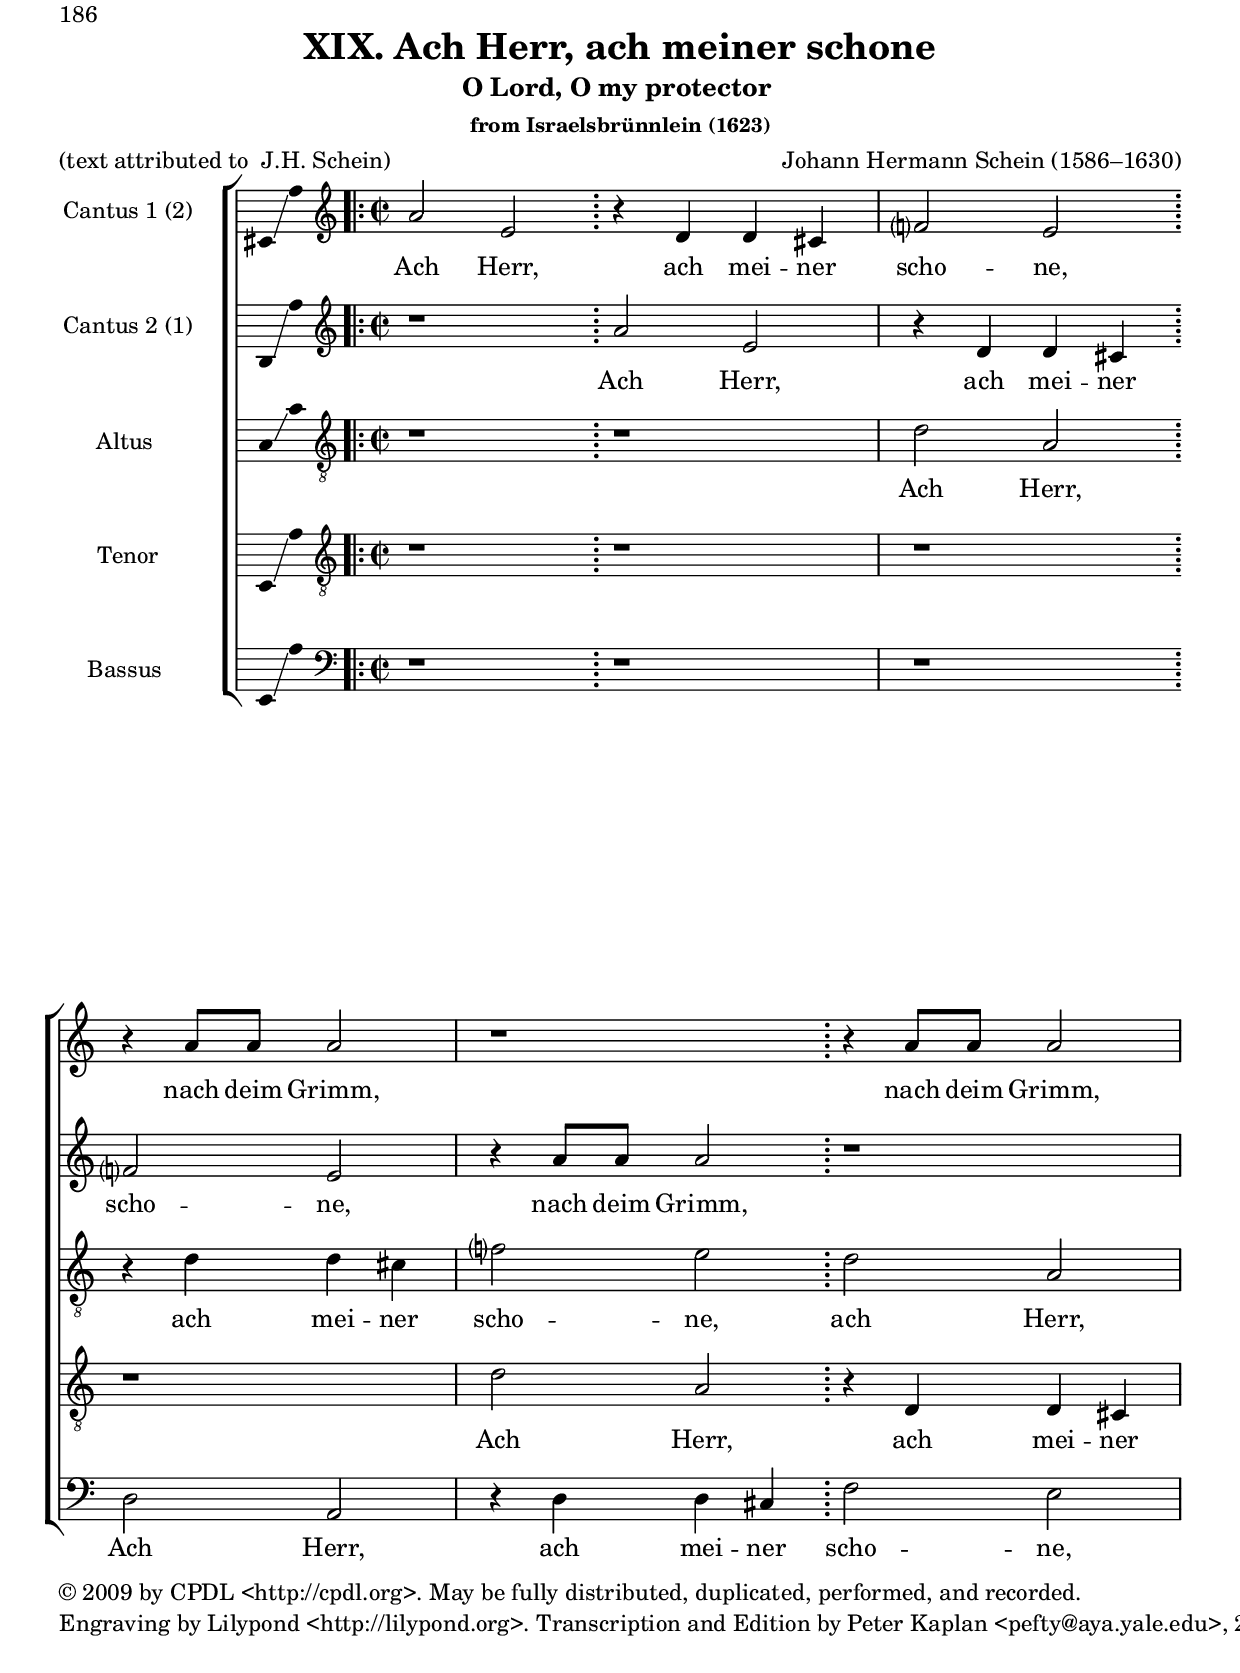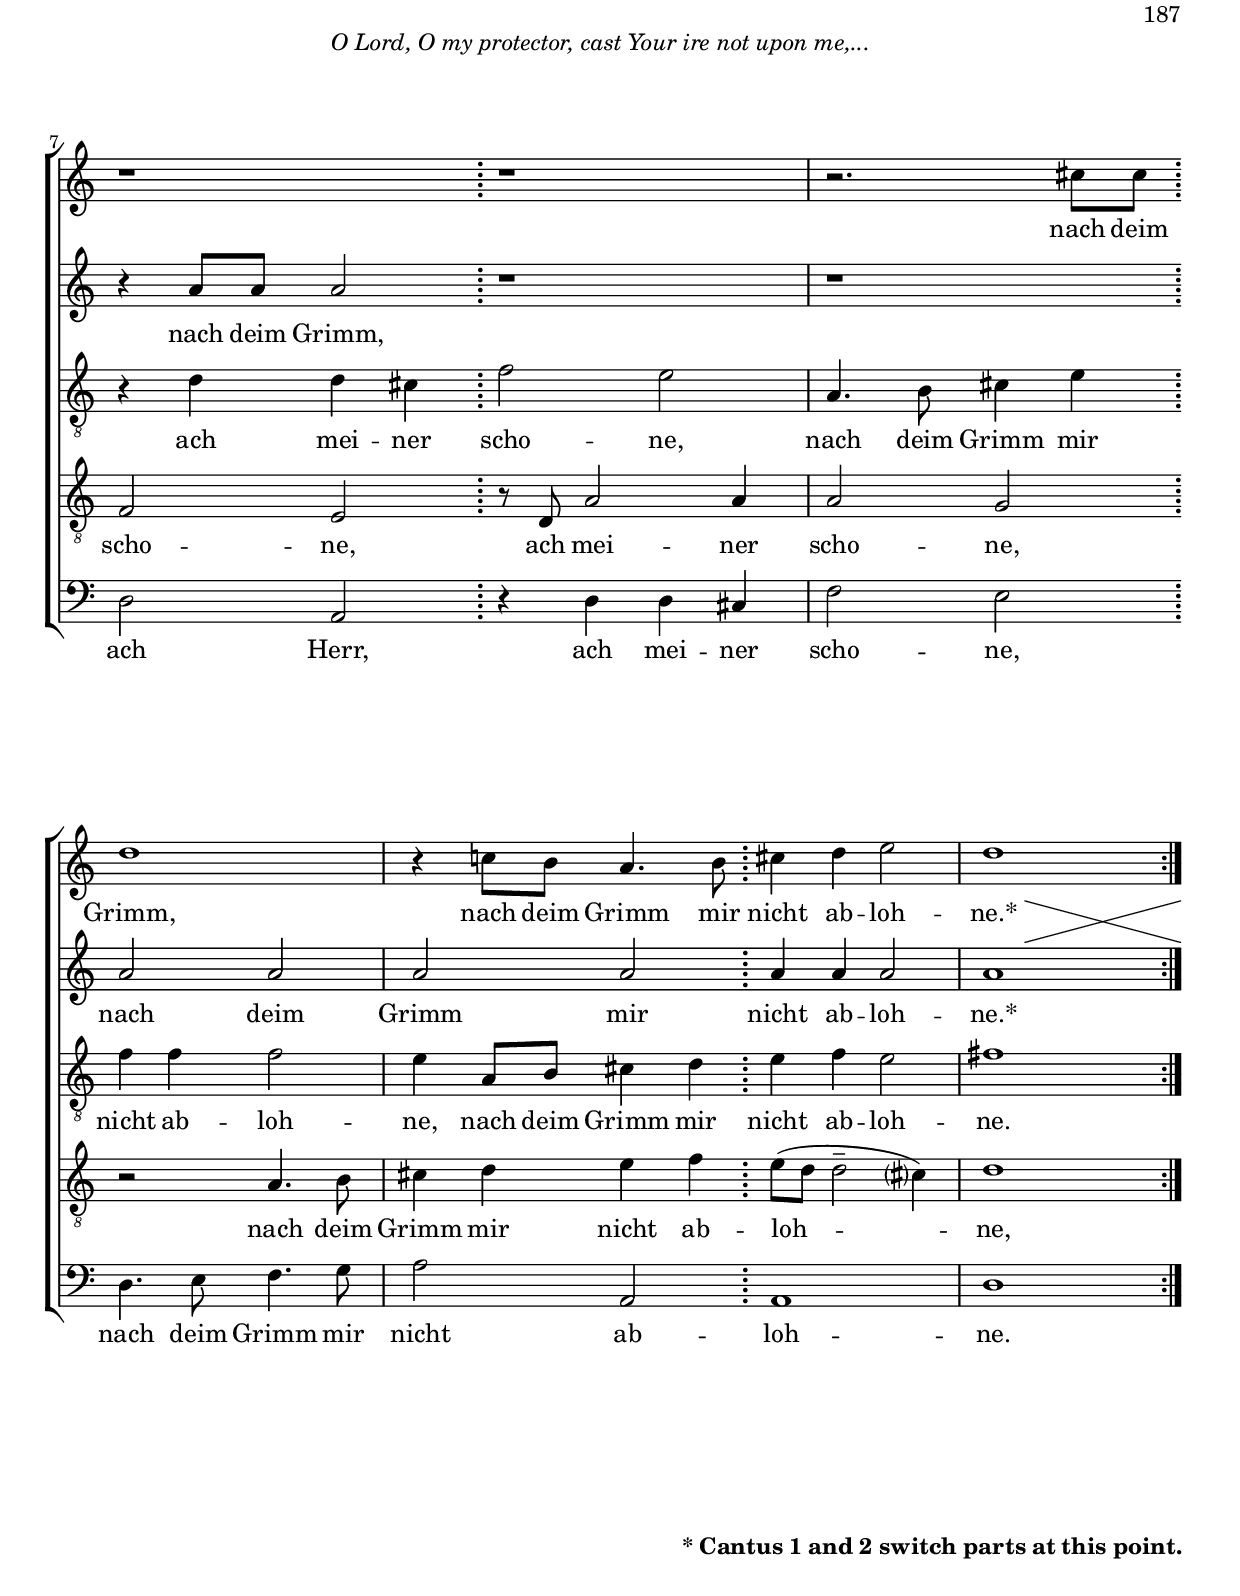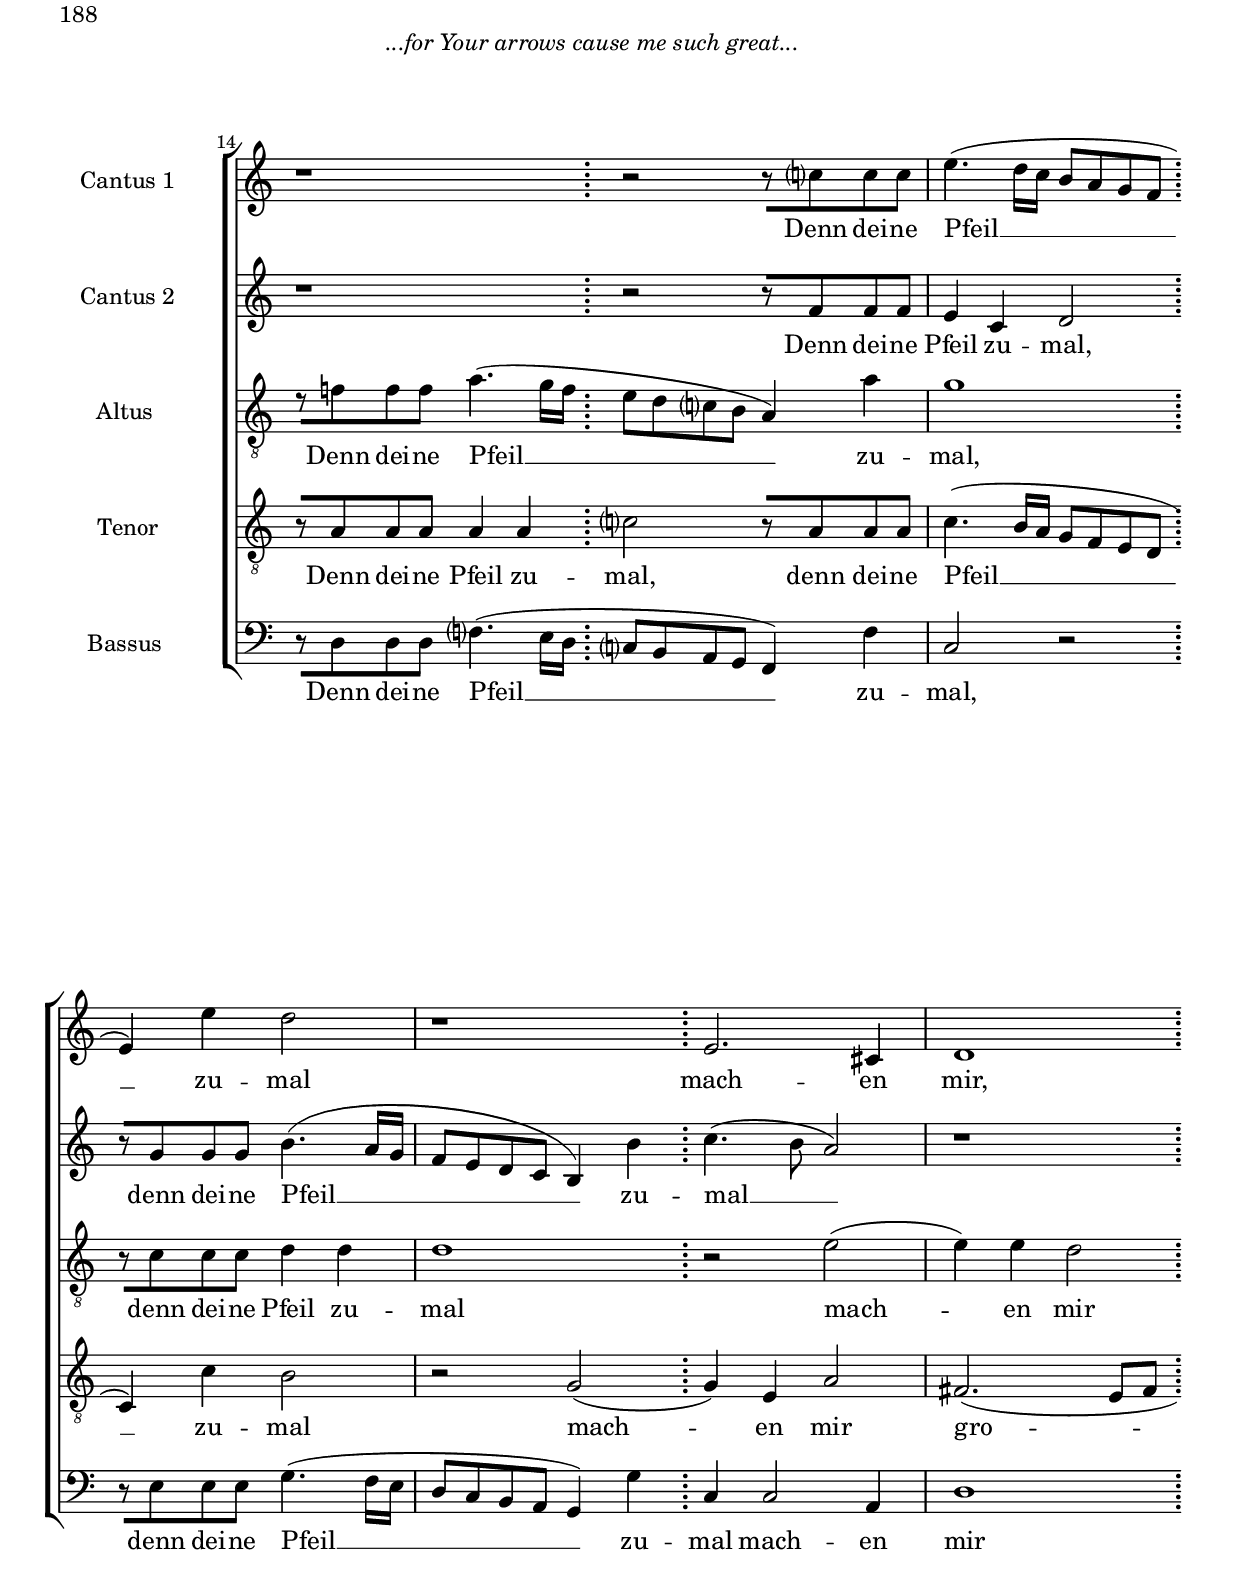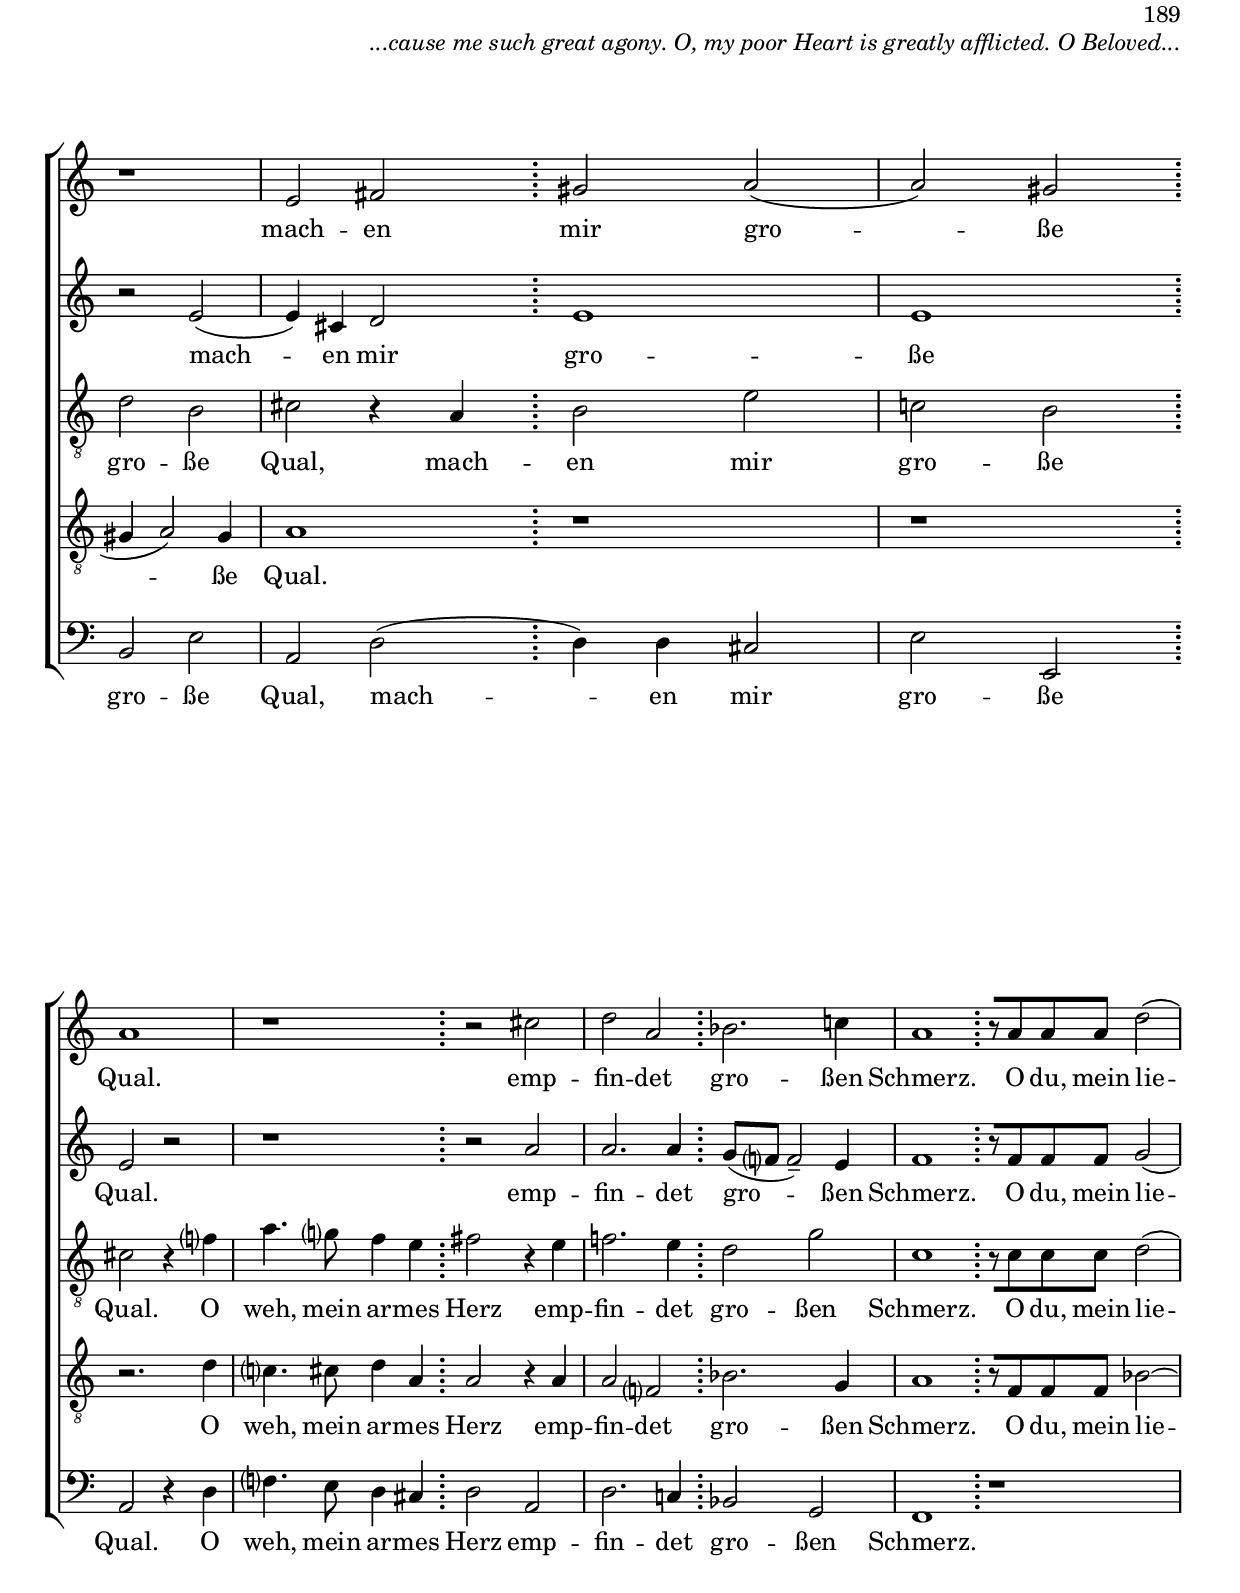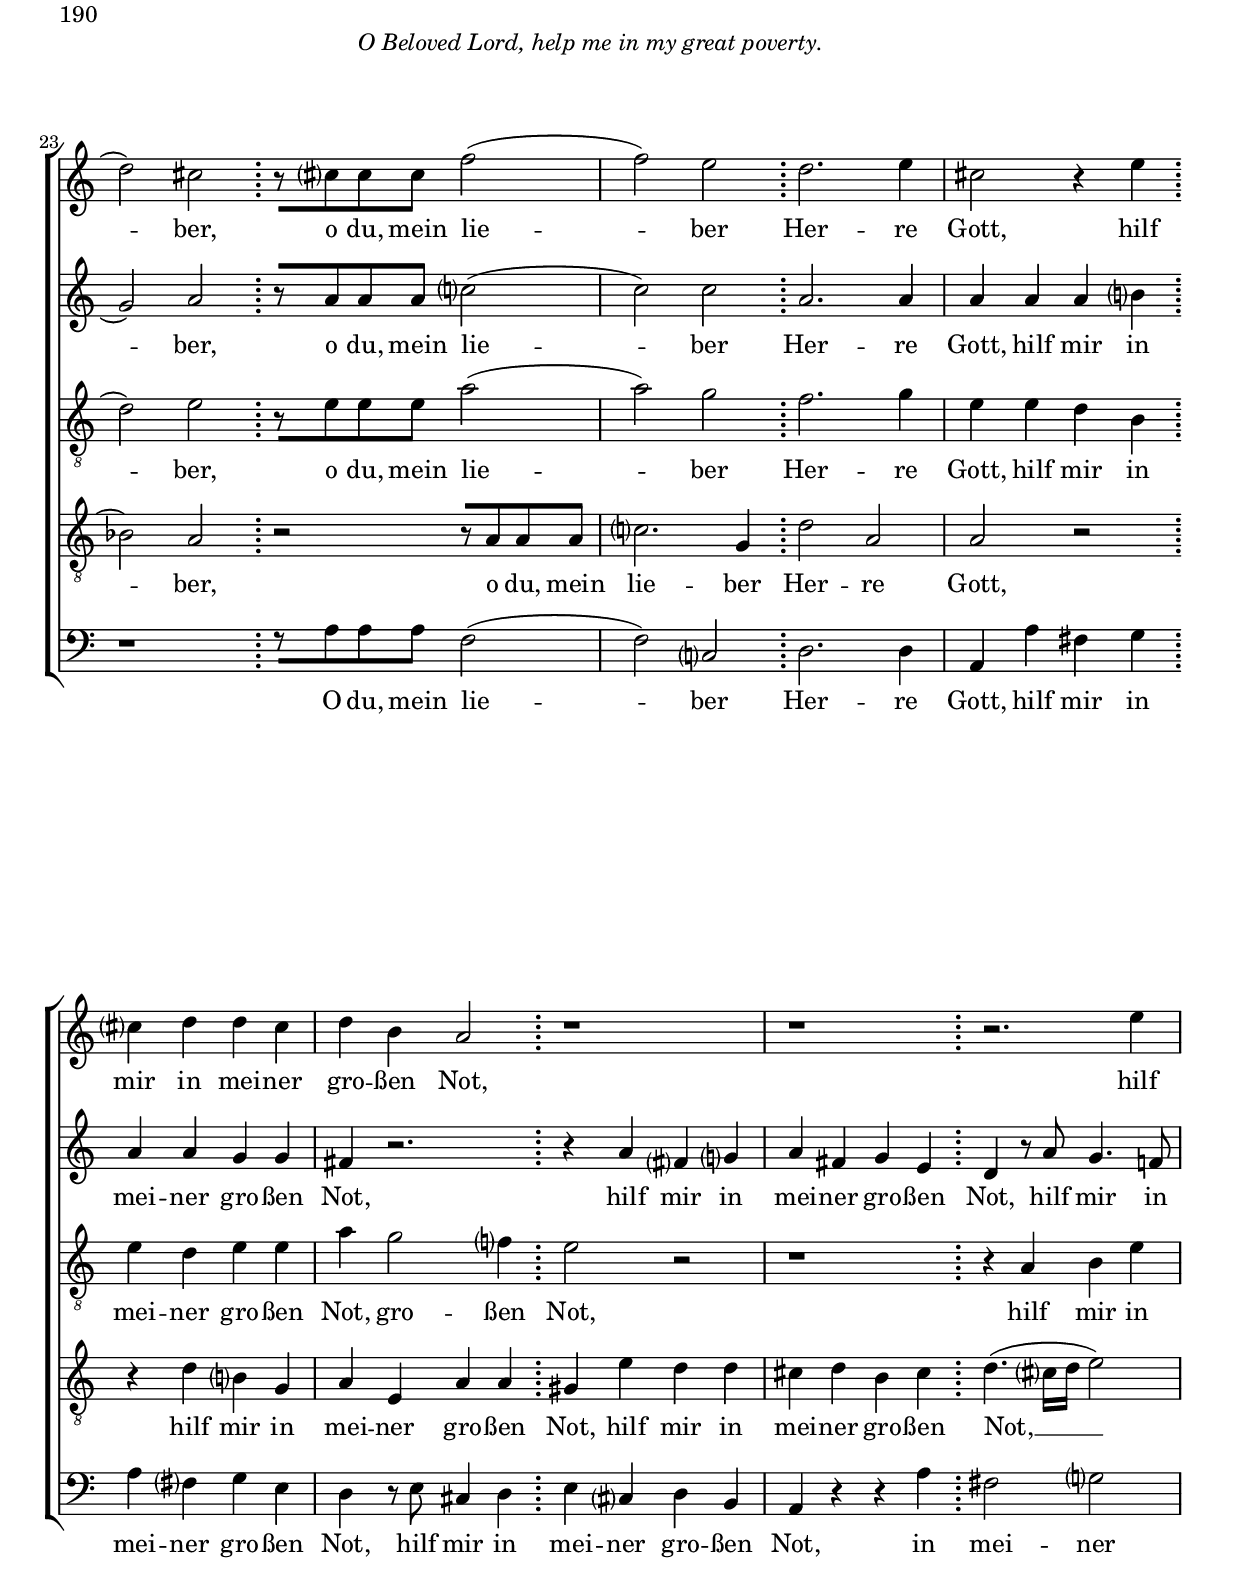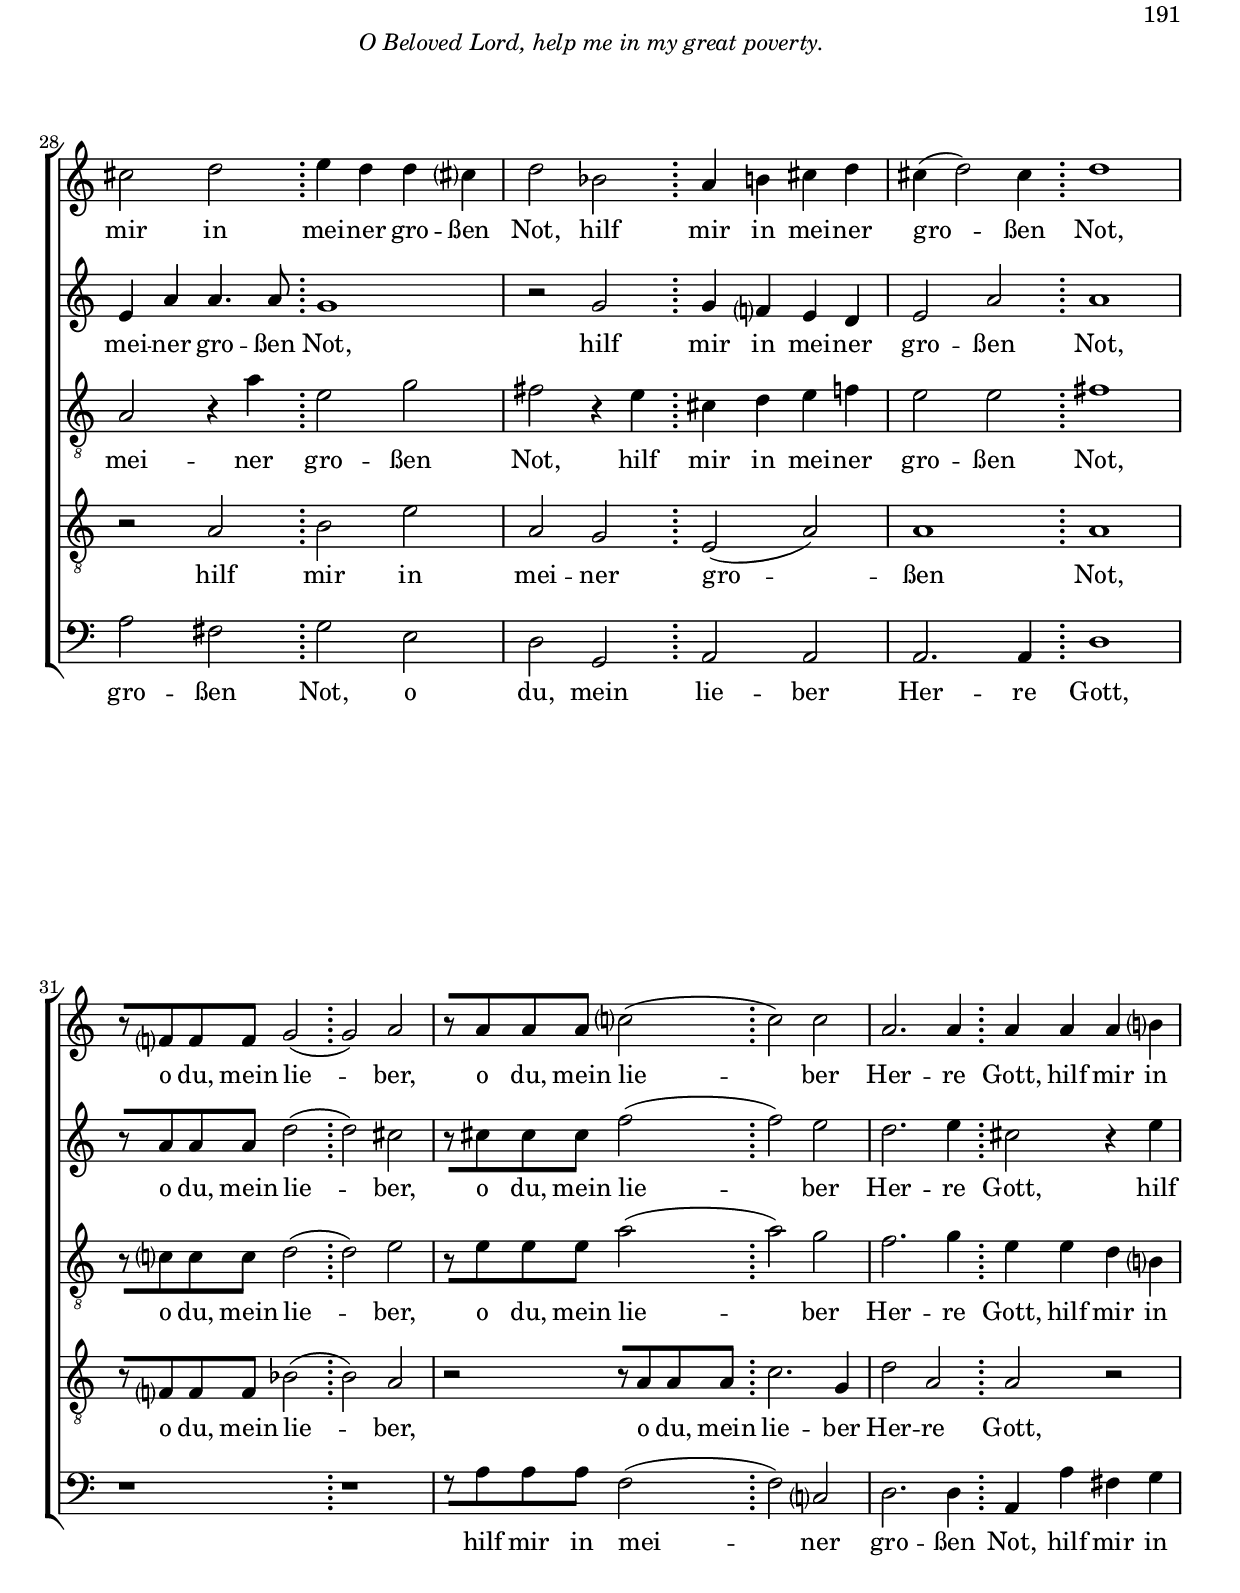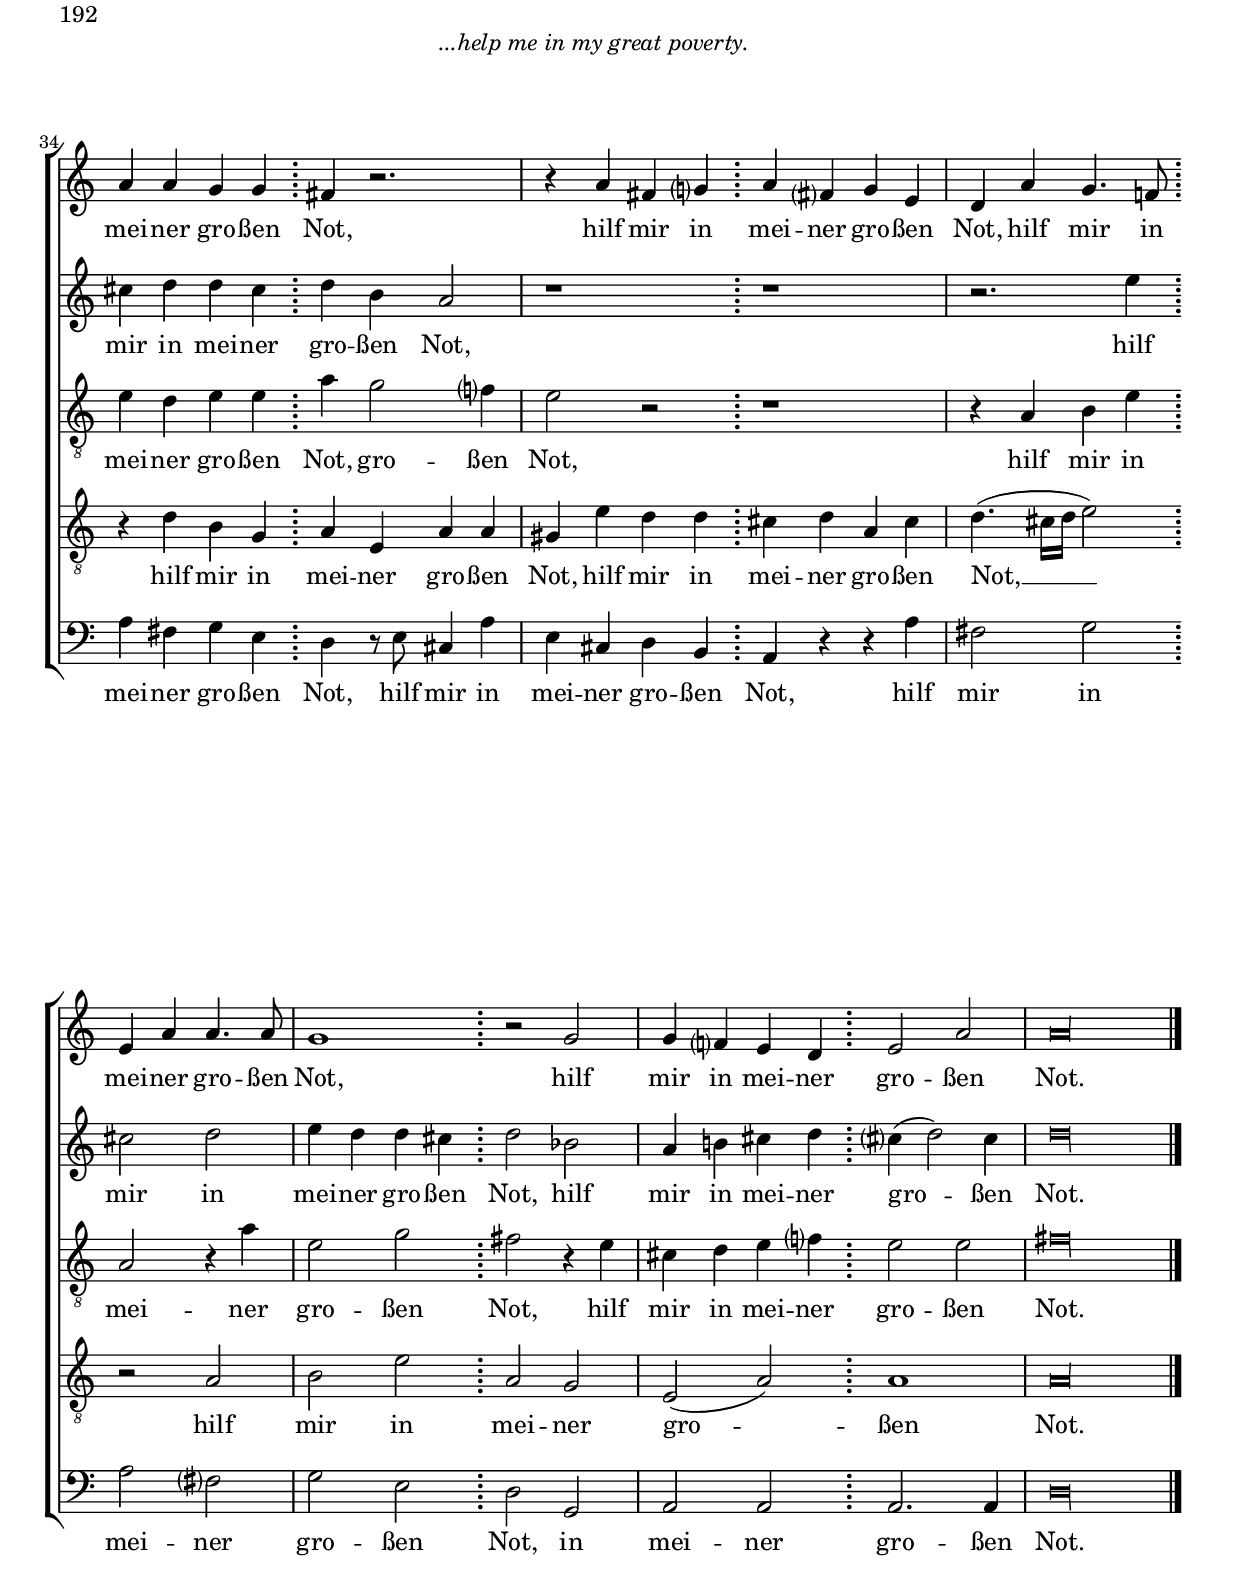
     \version "2.10.10"

nineteenlineone = \markup{ \hspace#0 \raise #10 \italic \line {O Lord, O my protector, cast Your ire not upon me,...}}
nineteenlinetwo = \markup{ \hspace#0 \raise #10 \italic \line {...for Your arrows cause me such great...}}
nineteenlinetwothreefour = \markup{ \hspace#0 \raise #10 \italic \line {...cause me such great agony. O, my poor Heart is greatly afflicted. O Beloved...}}
nineteenlinefourfive = \markup{ \hspace#0 \raise #10 \italic \line {O Beloved Lord, help me in my great poverty.}}
nineteenlinefive = \markup{ \hspace#0 \raise #10 \italic \line {...help me in my great poverty.}}


\paper {
 first-page-number = #186
 print-first-page-number = ##t
  between-system-space = 2.0\cm
  between-system-padding = #1
  ragged-bottom=##f
  ragged-last-bottom=##f
  bottom-margin = 2.0\cm
  top-margin = 0.1\cm
%  system-count = #16
  systemSeparatorMarkup = ""
	oddFooterMarkup = \markup \abs-fontsize #11 {
		\on-the-fly #first-page { \column { 
              \line {© 2009 by CPDL <http://cpdl.org>. May be fully distributed, duplicated, performed, and recorded.}
              \line {Engraving by Lilypond <http://lilypond.org>. Transcription and Edition by Peter Kaplan <pefty@aya.yale.edu>, 2009.}
                                               }
                                     }
                                                   }
        }
\header {
    title = "XIX. Ach Herr, ach meiner schone"
    subtitle = "O Lord, O my protector "
    subsubtitle = "from Israelsbrünnlein (1623)"
    composer = "Johann Hermann Schein (1586–1630)"
    date = "1623"
    poet = "(text attributed to  J.H. Schein)"
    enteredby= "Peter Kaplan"
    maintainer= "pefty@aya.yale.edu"
    texidoc = "I have tried to limit my own editorial markings and interpretations.  Altus line cleffed for tenor rather than treble voice."
}


uparrow = \markup { \hspace#+4  \lower #2.7 \draw-line #'(15 . 4) }
downarrow = \markup { \hspace#+19  \lower #2.7 \draw-line #'(-15 . 4)  }

\pointAndClickOff

     \score { 
      \new Score 
        {
      <<
        \new ChoirStaff <<
        \new Staff 
% \with {
% \consists "Ambitus_engraver"
% }
<<
               {  
      <<
     \override Stem #'neutral-direction = #up 
     \override Staff.TimeSignature #'style = #'()
        \key a \minor 
        \new Voice = "CantusOne" {
     \override NoteHead #'style = #'baroque
        \set Staff.midiInstrument = "synth voice"
        \set Staff.vocalName = "Cantus 1 (2) "
\clef treble
\once \override Staff.Clef #'stencil = #ly:text-interface::print
\time 1/32
\once \override Staff.TimeSignature #'stencil = #ly:text-interface::print
   \once \override Stem #'transparent = ##t cis'32 \glissando
\once \override Staff.BarLine #'stencil = #ly:text-interface::print
   \once \override Stem #'transparent = ##t f''32
\once \override Staff.BarLine #'stencil = #ly:text-interface::print
\clef percussion
\once \override Staff.Clef #'stencil = #ly:text-interface::print
s32
% \once \override Staff.BarLine #'stencil = #ly:text-interface::print
\clef treble
\time 4/2
\once \override Staff.TimeSignature #'stencil = #ly:text-interface::print
\once \override Staff.TimeSignature #'text = \markup \musicglyph #"timesig.C22"
% final copy should just say "¢"
        \bar "|:"  
        \repeat volta 2
        { 
a'2 e'                          \bar ":" r4 d' d' cis'
f'?2 e'                         \bar ":" r4 a'8 a' a'2
r1                              \bar ":" r4 a'8 a' a'2
<<{r1}{s2 s^\nineteenlineone}>> \bar ":" r1
% measure 5
r2. cis''8 cis''                \bar ":" d''1
r4 c''!8 b' a'4. b'8            \bar ":" cis''4 d'' e''2
d''1          
% repeat and switch parts               
         }
}
>>
}

>>

\new Lyrics 
\lyricsto "CantusOne"
        { 
\skip 32
\skip 32

Ach Herr, ach mei -- ner
scho -- ne, nach deim Grimm,
 nach deim Grimm,

 nach deim Grimm,
 nach deim Grimm mir nicht ab -- loh -- 
ne.*

}



        \new Staff 
% \with {
% \consists "Ambitus_engraver"
% }
<<
               {  
      <<
     \override Stem #'neutral-direction = #up 
     \override Staff.TimeSignature #'style = #'()
        \key a \minor 
        \new Voice = "CantusTwo" {
     \override NoteHead #'style = #'baroque
        \set Staff.midiInstrument = "synth voice"
        \set Staff.vocalName = "Cantus 2 (1) "
\clef treble
\once \override Staff.Clef #'stencil = #ly:text-interface::print
\time 1/32
\once \override Staff.TimeSignature #'stencil = #ly:text-interface::print
   \once \override Stem #'transparent = ##t b32 \glissando
\once \override Staff.BarLine #'stencil = #ly:text-interface::print
   \once \override Stem #'transparent = ##t f''32
\once \override Staff.BarLine #'stencil = #ly:text-interface::print
\clef percussion
\once \override Staff.Clef #'stencil = #ly:text-interface::print
s32
% \once \override Staff.BarLine #'stencil = #ly:text-interface::print
\clef treble
\time 4/2
\once \override Staff.TimeSignature #'stencil = #ly:text-interface::print
\once \override Staff.TimeSignature #'text = \markup \musicglyph #"timesig.C22"
% final copy should just say "¢"
        \bar "|:"  
        \repeat volta 2
        {
r1 a'2 e'
r4 d' d' cis' f'?2 e'
r4 a'8 a' a'2 r1
r4 a'8 a' a'2 r1
% measure 5
r1 a'2 a'
a'2 a' a'4 a' a'2
a'1^\markup  \combine \uparrow \downarrow 

% repeat and switch parts
          }

}
>>
}

>>

\new Lyrics 
\lyricsto "CantusTwo"
        { 
\skip 32
\skip 32

 Ach Herr, 
 ach mei -- ner scho -- ne, 
 nach deim Grimm,
 nach deim Grimm,
 nach deim 
Grimm mir nicht ab -- loh -- 
ne.*

}



        \new Staff 
% \with {
% \consists "Ambitus_engraver"
% }
<<
               {  
      <<
     \override Stem #'neutral-direction = #up 
     \override Staff.TimeSignature #'style = #'()
        \key a \minor 
        \new Voice = "Altus" {
     \override NoteHead #'style = #'baroque
        \set Staff.midiInstrument = "synth voice"
        \set Staff.vocalName = "Altus  "
\clef treble
\once \override Staff.Clef #'stencil = #ly:text-interface::print
\time 1/32
\once \override Staff.TimeSignature #'stencil = #ly:text-interface::print
   \once \override Stem #'transparent = ##t a'32 \glissando
\once \override Staff.BarLine #'stencil = #ly:text-interface::print
   \once \override Stem #'transparent = ##t a''32
\once \override Staff.BarLine #'stencil = #ly:text-interface::print
\clef percussion
\once \override Staff.Clef #'stencil = #ly:text-interface::print
s32
% \once \override Staff.BarLine #'stencil = #ly:text-interface::print
\clef "G_8"
\time 4/2
\once \override Staff.TimeSignature #'stencil = #ly:text-interface::print
\once \override Staff.TimeSignature #'text = \markup \musicglyph #"timesig.C22"
% final copy should just say "¢"
        \bar "|:"  
        \repeat volta 2
        {
r1 r
d'2 a r4 d' d' cis'
f'?2 e' d' a
r4 d' d' cis' f'2 e'
% measure 5
a4. b8 cis'4 e' f' f' f'2
e'4 a8 b cis'4 d' e' f' e'2
fis'1
          }
}
>>
}

>>

\new Lyrics 
\lyricsto "Altus"
        { 
\skip 32
\skip 32

Ach Herr, ach mei -- ner
scho -- ne, ach Herr, 
 ach mei -- ner scho -- ne, 
nach deim Grimm mir nicht ab -- loh -- 
ne, nach deim Grimm mir nicht ab -- loh -- 
ne. 

 }


        \new Staff 
% \with {
% \consists "Ambitus_engraver"
% }
<<
               {  
      <<
     \override Stem #'neutral-direction = #up 
     \override Staff.TimeSignature #'style = #'()
        \key a \minor 
        \new Voice = "Tenor" {
     \override NoteHead #'style = #'baroque
        \set Staff.midiInstrument = "synth voice"
        \set Staff.vocalName = "Tenor "

\clef treble
\once \override Staff.Clef #'stencil = #ly:text-interface::print
\time 1/32
\once \override Staff.TimeSignature #'stencil = #ly:text-interface::print
   \once \override Stem #'transparent = ##t c'32 \glissando
\once \override Staff.BarLine #'stencil = #ly:text-interface::print
   \once \override Stem #'transparent = ##t f''32
\once \override Staff.BarLine #'stencil = #ly:text-interface::print
\clef percussion
\once \override Staff.Clef #'stencil = #ly:text-interface::print
s32
% \once \override Staff.BarLine #'stencil = #ly:text-interface::print
\clef "G_8"
\time 4/2
\once \override Staff.TimeSignature #'stencil = #ly:text-interface::print
\once \override Staff.TimeSignature #'text = \markup \musicglyph #"timesig.C22"
% final copy should just say "¢"
        \bar "|:"  
        \repeat volta 2
        {
r1 r  
r1 r
d'2 a r4 d d cis
f2 e r8 d a2 a4
% measure 5
a2 g r a4. b8
cis'4 d' e' f' e'8( d' d'2-- cis'?4)
d'1 
          }
}
>>
}

>>

\new Lyrics 
\lyricsto "Tenor"
        {
\skip 32
\skip 32


Ach Herr, ach mei -- ner
scho -- ne, ach mei -- ner
scho -- ne, nach deim 
Grimm mir nicht ab -- loh -- 
ne, nach deim Grimm mir nicht ab -- loh -- 
ne. 
 
}


        \new Staff 
% \with {
% \consists "Ambitus_engraver"
% }
<<
               {  
      <<
     \override Stem #'neutral-direction = #up 
     \override Staff.TimeSignature #'style = #'()
        \key a \minor 
        \new Voice = "Bassus" {
     \override NoteHead #'style = #'baroque
        \set Staff.midiInstrument = "synth voice"
        \set Staff.vocalName = "Bassus  "
\clef bass
\once \override Staff.Clef #'stencil = #ly:text-interface::print
\time 1/32
\once \override Staff.TimeSignature #'stencil = #ly:text-interface::print
   \once \override Stem #'transparent = ##t e,32 \glissando
\once \override Staff.BarLine #'stencil = #ly:text-interface::print
   \once \override Stem #'transparent = ##t a32
\once \override Staff.BarLine #'stencil = #ly:text-interface::print
\clef percussion
\once \override Staff.Clef #'stencil = #ly:text-interface::print
s32
% \once \override Staff.BarLine #'stencil = #ly:text-interface::print
\clef bass
\time 4/2
\once \override Staff.TimeSignature #'stencil = #ly:text-interface::print
\once \override Staff.TimeSignature #'text = \markup \musicglyph #"timesig.C22"
% final copy should just say "¢"
        \bar "|:"  
        \repeat volta 2
        {
r1 r
r1 d2 a,
r4 d d cis f2 e
d2 a, r4 d d cis
% measure 5
f2 e d4. e8 f4. g8
a2 a, a,1
d1 
           }

}
>>
}

>>

\new Lyrics 
\lyricsto "Bassus"
        { 
\skip 32
\skip 32
 Ach Herr, 
 ach mei -- ner scho -- ne, 
ach Herr, ach mei -- ner
scho -- ne, nach deim Grimm mir 
nicht ab -- loh -- 
ne. 
}


>>


>>
   
}





%{
\midi { 
\context { 
\Score 
tempoWholesPerMinute = #(ly:make-moment 120 4) 
} 
} 
%}


}

\markup { \hspace#60 \bold \line{* Cantus 1 and 2 switch parts at this point. } } 




     \score { 
      \new Score 
        {
      <<
        \new ChoirStaff <<
        \new Staff = CantusOne <<
               {  
      <<
     \override Stem #'neutral-direction = #up 
     \override Staff.TimeSignature #'style = #'()
        \clef treble
        \key a \minor 
        \new Voice = "CantusOne" {
     \override NoteHead #'style = #'baroque
        \set Staff.midiInstrument = "synth voice"
        \set Staff.vocalName = "Cantus 1 "

\time 4/2
\once \override Staff.TimeSignature #'stencil = #ly:text-interface::print

\pageBreak                                       
        \set Score.currentBarNumber = 14
<<{r1}{s4 s2.^\nineteenlinetwo}>>  \bar ":" r2 r8[ c''? c'' c'']           
% measure 15 
e''4.( d''16 c'' b'8 a' g' f'      \bar ":" e'4) e'' d''2                
r1                                 \bar ":" e'2. cis'4                   
d'1                                \bar ":" r1 
e'2 fis'^\nineteenlinetwothreefour \bar ":" gis'2 a'(
a'2) gis'                         \bar ":" a'1
% measure 20
r1                            \bar ":" r2 cis''                     
d''2 a'                       \bar ":" bes'2. c''!4                  
a'1                           \bar ":" r8[ a' a' a'] d''2( 
\break
d''2) cis''                   \bar ":" r8[ cis''? cis''^\nineteenlinefourfive cis''] f''2( 
f''2) e''                     \bar ":"  d''2. e''4
% measure 25
cis''2 r4 e''                 \bar ":"  cis''?4 d'' d'' cis''          
d''4 b' a'2                   \bar ":"  r1
r1                            \bar ":"  r2. e''4
cis''2 d''                    \bar ":"  e''4 d''^\nineteenlinefourfive d'' cis''?
d''2 bes'                     \bar ":"  a'4 b'! cis'' d'' 
% measure 30
cis''4( d''2) cis''4          \bar ":"  d''1  
\break 
r8[ f'? f' f'] g'2(           \bar ":"  g'2) a' 
r8[ a' a' a'] c''?2(          \bar ":"  c''2) c''
a'2. a'4                      \bar ":"  a'4 a' a' b'?   
a'4 a' g' g'                  \bar ":"  fis'4 <<{r2.}{s4 s2^\nineteenlinefive}>>
% measure 35
r4 a' fis' g'?                \bar ":" a'4 fis'? g' e'  
d'4 a' g'4. f'!8              \bar ":" e'4 a' a'4. a'8
g'1                           \bar ":" r2 g'  
g'4 f'? e' d'                 \bar ":" e'2 a'    
\time 8/2
\once \override Staff.TimeSignature #'stencil = #ly:text-interface::print
a'\longa    \bar "|."
}
>>
}

>>

\new Lyrics 
\lyricsto "CantusOne"
        { 


 Denn dei -- ne Pfeil
__ zu -- mal
mach -- en mir,
 mach -- en 
mir gro -- ße Qual.
 emp -- fin -- det
gro -- ßen Schmerz.
 O du, mein lie -- ber,
 o du, mein lie -- ber
Her -- re Gott, hilf mir in mei -- ner gro -- ßen Not,
 hilf mir in 
mei -- ner gro -- ßen Not, hilf 
mir in mei -- ner gro -- ßen 
Not, o du, mein lie -- 
 ber, o du, mein lie -- 
 ber Her -- re 
Gott, hilf mir in mei -- ner gro -- ßen 
Not, hilf mir in 
mei -- ner gro -- ßen Not, hilf mir in 
mei -- ner gro -- ßen Not,
 hilf mir in mei -- ner 
gro -- ßen Not.

}



        \new Staff = CantusTwo <<
               {  
      <<
     \override Stem #'neutral-direction = #up 
     \override Staff.TimeSignature #'style = #'()
        \clef treble
        \key a \minor 
        \new Voice = "CantusTwo" {
     \override NoteHead #'style = #'baroque
        \set Staff.midiInstrument = "synth voice"
        \set Staff.vocalName = "Cantus 2 "

\time 4/2
\once \override Staff.TimeSignature #'stencil = #ly:text-interface::print
 
r1 r2 r8[ f' f' f'] e'4 c' d'2
% measure 15
r8[ g' g' g'] b'4.( a'16 g' f'8 e' d' c' b4) b'
c''4.( b'8 a'2) r1
r2 e'( e'4) cis' d'2
e'1 e'
e'2 r r1
% measure 20
r2 a' a'2. a'4
g'8( f'? f'2--) e'4 f'1
r8[ f' f' f'] g'2( g') a'
r8[ a' a' a'] c''?2( c'') c''
a'2. a'4 a' a' a' b'?
% measure 25
a'4 a' g' g' fis' r2.
r4 a' fis'? g'? a' fis' g' e'
d'4 r8 a' g'4. f'8 e'4 a' a'4. a'8
g'1 r2 g'
g'4 f'? e' d' e'2 a'
% measure 30 
a'1 r8[ a' a' a'] d''2(
d''2) cis'' r8[ cis'' cis'' cis''] f''2(
f''2) e'' d''2. e''4
cis''2 r4 e'' cis'' d'' d'' cis''
d''4 b' a'2 r1
% measure 35
r1 r2. e''4
cis''2 d'' e''4 d'' d'' cis'' 
d''2 bes' a'4 b'! cis'' d''
cis''?4( d''2) cis''4 
\time 8/2
\once \override Staff.TimeSignature #'stencil = #ly:text-interface::print
d''\longa
\bar "|."
}
>>
}

>>

\new Lyrics 
\lyricsto "CantusTwo"
        { 

 Denn dei -- ne Pfeil zu -- mal,
 denn dei -- ne Pfeil __ zu -- 
mal __
 mach -- en mir 
gro -- ße 
Qual.
 emp -- fin -- det
gro -- ßen Schmerz.
 O du, mein lie -- ber,
 o du, mein lie -- ber
Her -- re Gott, hilf mir in 
mei -- ner gro -- ßen Not,
 hilf mir in mei -- ner gro -- ßen 
Not, hilf mir in mei -- ner gro -- ßen 
Not, hilf 
mir in mei -- ner gro -- ßen 
Not, o du, mein lie -- 
 ber, o du, mein lie -- 
 ber Her -- re 
Gott, hilf mir in mei -- ner 
gro -- ßen Not, 
 hilf 
mir in mei -- ner gro -- ßen 
Not, hilf mir in mei -- ner 
gro -- ßen Not. 
}



        \new Staff = Altus <<
               {  
      <<
     \override Stem #'neutral-direction = #up 
     \override Staff.TimeSignature #'style = #'()
        \clef "G_8"
        \key a \minor 
        \new Voice = "Altus" {
     \override NoteHead #'style = #'baroque
        \set Staff.midiInstrument = "synth voice"
        \set Staff.vocalName = "Altus  "
\time 4/2
\once \override Staff.TimeSignature #'stencil = #ly:text-interface::print


r8[ f'! f' f'] a'4.( g'16 f'
e'8 d' c'? b a4) a' g'1
% measure 15
r8[ c' c' c'] d'4 d' d'1
r2 e'( e'4) e' d'2
d'2 b cis' r4 a
b2 e' c'! b
cis'2 r4 f'? a'4. g'?8 f'4 e'
% measure 20
fis'2 r4 e' f'!2. e'4
d'2 g' c'1
r8[ c' c' c'] d'2( d') e'
r8[ e' e' e'] a'2( a') g'
f'2. g'4 e' e' d' b
% measure 25
e'4 d' e' e' a' g'2 f'?4
e'2 r r1
r4 a b e' a2 r4 a'
e'2 g' fis' r4 e'
cis'4 d' e' f'! e'2 e'
% measure 30 
fis'1 r8[ c'? c' c'] d'2(
d'2) e' r8[ e' e' e'] a'2(
a'2) g' f'2. g'4
e'4 e' d' b? e' d' e' e' 
a'4 g'2 f'?4 e'2 r
% measure 35
r1 r4 a b e'
a2 r4 a' e'2 g'
fis'2 r4 e' cis' d' e' f'?
e'2 e'
\time 8/2
\once \override Staff.TimeSignature #'stencil = #ly:text-interface::print
fis'\longa
\bar "|."
}
>>
}

>>

\new Lyrics 
\lyricsto "Altus"
        { 

  Denn dei -- ne Pfeil
__ zu -- mal, 
denn dei -- ne Pfeil zu -- mal
 mach -- en mir 
gro -- ße Qual, mach -- 
en mir gro -- ße 
Qual. O weh, mein ar -- mes
Herz emp -- fin -- det
gro -- ßen Schmerz.
 O du, mein lie -- ber,
 o du, mein lie -- ber
Her -- re Gott, hilf mir in 
mei -- ner gro -- ßen Not, gro -- ßen 
Not,
 hilf mir in mei -- ner 
gro -- ßen Not, hilf 
mir in mei -- ner gro -- ßen 
Not, o du, mein lie -- 
 ber, o du, mein lie -- 
 ber Her -- re 
Gott, hilf mir in mei -- ner gro -- ßen 
Not, gro -- ßen Not,
 hilf mir in 
mei -- ner gro -- ßen 
Not, hilf mir in mei -- ner 
gro -- ßen Not.
}


        \new Staff = Tenor <<
               {  
      <<
     \override Stem #'neutral-direction = #up 
     \override Staff.TimeSignature #'style = #'()
        \clef "G_8"
        \key a \minor 
        \new Voice = "Tenor" {
     \override NoteHead #'style = #'baroque
        \set Staff.midiInstrument = "synth voice"
        \set Staff.vocalName = "Tenor "

\time 4/2
\once \override Staff.TimeSignature #'stencil = #ly:text-interface::print


r8[ a a a] a4 a
c'?2 r8[ a a a] c'4.( b16 a g8 f e d
% measure 15
c4) c' b2 r g(
g4) e a2 fis2.( e8 fis
gis4 a2) gis4 a1
r1 r
r2. d'4 c'?4. cis'8 d'4 a
% measure 20
a2 r4 a a2 f?
bes2. g4 a1
r8[ f f f] bes2~ bes a
r2 r8[ a a a] c'?2. g4
d'2 a a r
% measure 25
r4 d' b? g a e a a
gis4 e' d' d' cis' d' b cis'
d'4.( cis'?16 d' e'2) r a
b2 e' a g
e2( a) a1
% measure 30 
a1 r8[ f? f f] bes2(
bes2) a r r8[ a a a]
c'2. g4 d'2 a
a2 r r4 d' b g
a4 e a a gis e' d' d' 
% measure 35
cis' d' a cis' d'4.( cis'16 d' e'2)
r2 a b e'
a2 g e( a)
a1 
\time 8/2
\once \override Staff.TimeSignature #'stencil = #ly:text-interface::print
a\longa
\bar "|."
}
>>
}

>>

\new Lyrics 
\lyricsto "Tenor"
        {

 
    Denn dei -- ne Pfeil zu -- 
mal, denn dei -- ne Pfeil 
__ zu -- mal mach -- 
 en mir gro -- 
ße Qual.

 O weh, mein ar -- mes
Herz emp -- fin -- det
gro -- ßen Schmerz.
 O du, mein lie -- ber,
 o du, mein lie -- ber
Her -- re Gott, 
 hilf mir in mei -- ner gro -- ßen 
Not, hilf mir in mei -- ner gro -- ßen 
Not, __ hilf 
mir in mei -- ner 
gro -- ßen 
Not, o du, mein lie -- 
 ber, o du, mein 
lie -- ber Her -- re 
Gott, hilf mir in 
mei -- ner gro -- ßen Not, hilf mir in 
mei -- ner gro -- ßen Not, __
 hilf mir in 
mei -- ner gro -- 
ßen Not. 
}


        \new Staff = Bassus <<
               {  
      <<
     \override Stem #'neutral-direction = #up 
     \override Staff.TimeSignature #'style = #'()
        \clef bass
        \key a \minor 
        \new Voice = "Bassus" {
     \override NoteHead #'style = #'baroque
        \set Staff.midiInstrument = "synth voice"
        \set Staff.vocalName = "Bassus  "

\time 4/2
\once \override Staff.TimeSignature #'stencil = #ly:text-interface::print

r8[ d d d] f?4.( e16 d
c?8 b, a, g, f,4) f c2 r
% measure 15
r8[ e e e] g4.( f16 e d8 c b, a, g,4) g
c4 c2 a,4 d1
b,2 e a, d(
d4) d cis2 e e,
a,2 r4 d f?4. e8 d4 cis
% measure 20
d2 a, d2. c!4
bes,2 g, f,1
r1 r
r8[ a a a] f2( f) c?
d2. d4 a, a fis g
% measure 25
a4 fis? g e d r8 e cis4 d
e4 cis? d b, a, r r a
fis2 g? a fis
g2 e d g,
a,2 a, a,2. a,4
% measure 30 
d1 r
r1 r8[ a a a] f2(
f2) c? d2. d4
a,4 a fis g a fis g e
d r8 e cis4 a e cis d b,
% measure 35
a,4 r r a fis2 g
a2 fis? g e
d2 g, a, a,
a,2. a,4 
\time 8/2
\once \override Staff.TimeSignature #'stencil = #ly:text-interface::print
d\longa
\bar "|."
}
>>
}

>>

\new Lyrics 
\lyricsto "Bassus"
        { 


    Denn dei -- ne Pfeil 
__ zu -- mal, 
 denn dei -- ne Pfeil __ zu -- 
mal mach -- en mir 
gro -- ße Qual, mach -- 
 en mir gro -- ße 
Qual. O weh, mein ar -- mes
Herz emp -- fin -- det
gro -- ßen Schmerz.

 O du, mein lie -- ber
Her -- re Gott, hilf mir in 
mei -- ner gro -- ßen Not, hilf 
mir in mei -- ner 
gro -- ßen Not, in 
mei -- ner gro -- ßen 
Not, 
 o du, mein lie -- 
 ber Her -- re 
Gott, hilf mir in mei -- ner gro -- ßen 
Not, hilf mir in mei -- ner gro -- ßen 
Not, hilf mir in 
mei -- ner gro -- ßen 
Not, hilf mir in mei -- ner 
gro -- ßen Not, in mei -- ner 
gro -- ßen Not. 
}


>>


>>
   






%{
\midi { 
\context { 
\Score 
tempoWholesPerMinute = #(ly:make-moment 120 4) 
} 
} 
%}


}




     }
\layout { 
    indent = 30.0\mm
         \context { 
          \Staff \consists "Horizontal_bracket_engraver" 
          }
%        \context {  
 %       \Staff \consists "Ambitus_engraver" 
  %                 }
         }




















